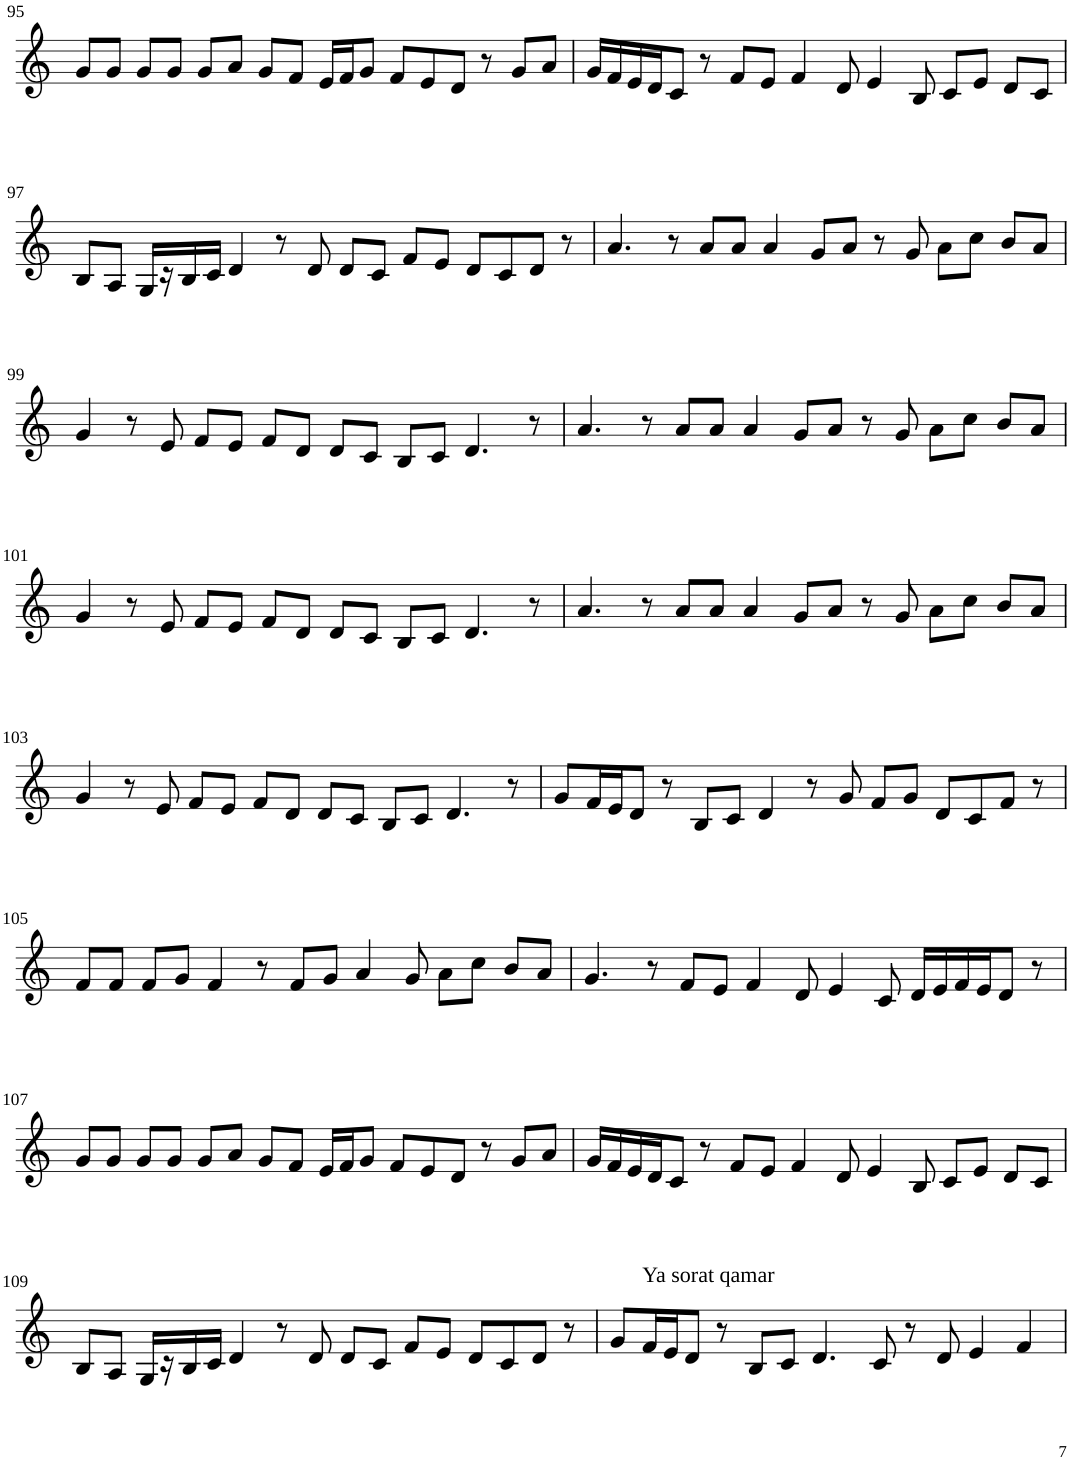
**kern
*part1
*staff1
*I"Violin
!!LO:PB:g=z
*clefG2
*k[]
*M8/4
=95
8g/L
8g/J
8g/L
8g/J
8g/L
8a/J
8g/L
8f/J
16e/LL
16f/J
8g/J
8f/L
8e/
8d/J
8r
8g/L
8a/J
=96
16g/LL
16f/
16e/
16d/J
8c/J
8r
8f/L
8e/J
4f/
8d/
4e/
8B/
8c/L
8e/J
8d/L
8c/J
!!LO:LB:g=z
=97
8B/L
8A/J
16G/LL
16r
16B/
16c/JJ
4d/
8r
8d/
8d/L
8c/J
8f/L
8e/J
8d/L
8c/
8d/J
8r
=98
4.a/
8r
8a/L
8a/J
4a/
8g/L
8a/J
8r
8g/
8a\L
8cc\J
8b/L
8a/J
!!LO:LB:g=z
=99
4g/
8r
8e/
8f/L
8e/J
8f/L
8d/J
8d/L
8c/J
8B/L
8c/J
4.d/
8r
=100
4.a/
8r
8a/L
8a/J
4a/
8g/L
8a/J
8r
8g/
8a\L
8cc\J
8b/L
8a/J
!!LO:LB:g=z
=101
4g/
8r
8e/
8f/L
8e/J
8f/L
8d/J
8d/L
8c/J
8B/L
8c/J
4.d/
8r
=102
4.a/
8r
8a/L
8a/J
4a/
8g/L
8a/J
8r
8g/
8a\L
8cc\J
8b/L
8a/J
!!LO:LB:g=z
=103
4g/
8r
8e/
8f/L
8e/J
8f/L
8d/J
8d/L
8c/J
8B/L
8c/J
4.d/
8r
=104
8g/L
16f/L
16e/J
8d/J
8r
8B/L
8c/J
4d/
8r
8g/
8f/L
8g/J
8d/L
8c/
8f/J
8r
!!LO:LB:g=z
=105
8f/L
8f/J
8f/L
8g/J
4f/
8r
8f/L
8g/J
4a/
8g/
8a\L
8cc\J
8b/L
8a/J
=106
4.g/
8r
8f/L
8e/J
4f/
8d/
4e/
8c/
16d/LL
16e/
16f/
16e/J
8d/J
8r
!!LO:LB:g=z
=107
8g/L
8g/J
8g/L
8g/J
8g/L
8a/J
8g/L
8f/J
16e/LL
16f/J
8g/J
8f/L
8e/
8d/J
8r
8g/L
8a/J
=108
16g/LL
16f/
16e/
16d/J
8c/J
8r
8f/L
8e/J
4f/
8d/
4e/
8B/
8c/L
8e/J
8d/L
8c/J
!!LO:LB:g=z
=109
8B/L
8A/J
16G/LL
16r
16B/
16c/JJ
4d/
8r
8d/
8d/L
8c/J
8f/L
8e/J
8d/L
8c/
8d/J
8r
=110
8g/L
!LO:TX:a:t=Ya sorat qamar
16f/L
16e/J
8d/J
8r
8B/L
8c/J
4.d/
8c/
8r
8d/
4e/
4f/
=
*-
